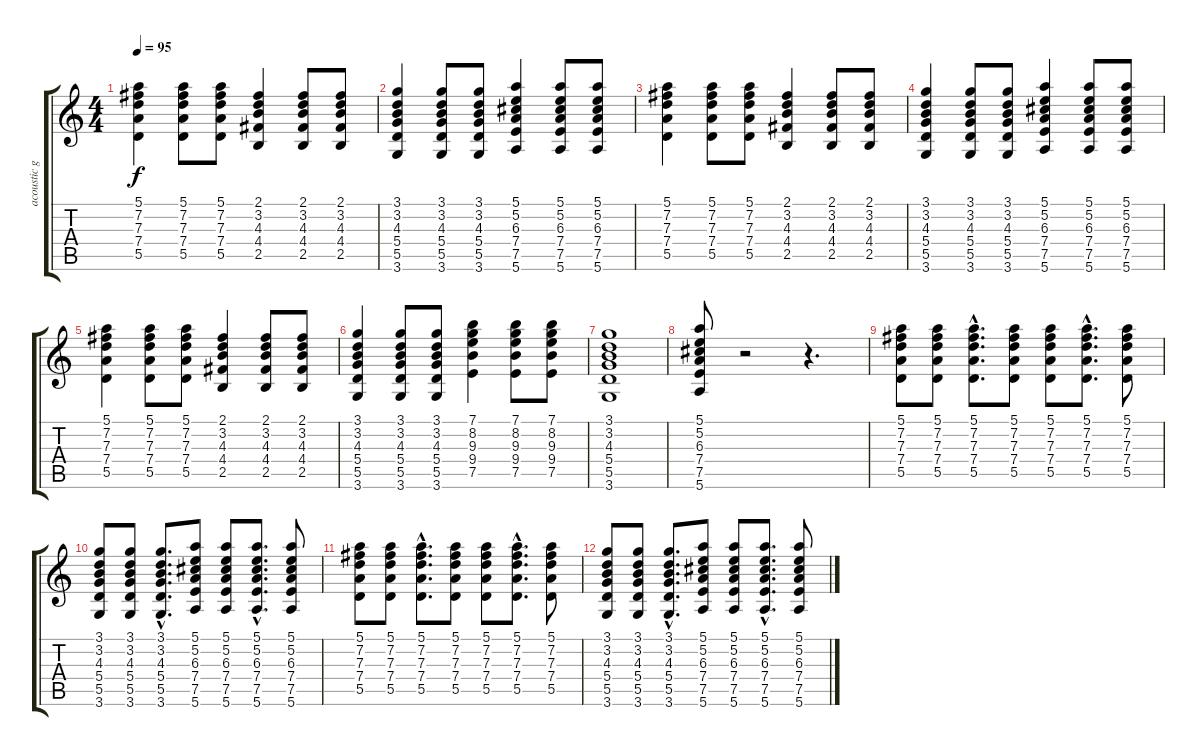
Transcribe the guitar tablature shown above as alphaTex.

\track ("acoustic guitar" "acoustic g") {instrument acousticguitarsteel}
\staff {score tabs}
\tuning (E4 B3 G3 D3 A2 E2) {hide}
\ts (4 4)
\tempo 95
\clef g2
\ks c
(5.1 7.2 7.3 7.4 5.5).4{dy f} (5.1 7.2 7.3 7.4 5.5).8 (5.1 7.2 7.3 7.4 5.5).8 (2.1 3.2 4.3 4.4 2.5).4 (2.1 3.2 4.3 4.4 2.5).8 (2.1 3.2 4.3 4.4 2.5).8 |
(3.1 3.2 4.3 5.4 5.5 3.6).4 (3.1 3.2 4.3 5.4 5.5 3.6).8 (3.1 3.2 4.3 5.4 5.5 3.6).8 (5.1 5.2 6.3 7.4 7.5 5.6).4 (5.1 5.2 6.3 7.4 7.5 5.6).8 (5.1 5.2 6.3 7.4 7.5 5.6).8 |
(5.1 7.2 7.3 7.4 5.5).4 (5.1 7.2 7.3 7.4 5.5).8 (5.1 7.2 7.3 7.4 5.5).8 (2.1 3.2 4.3 4.4 2.5).4 (2.1 3.2 4.3 4.4 2.5).8 (2.1 3.2 4.3 4.4 2.5).8 |
(3.1 3.2 4.3 5.4 5.5 3.6).4 (3.1 3.2 4.3 5.4 5.5 3.6).8 (3.1 3.2 4.3 5.4 5.5 3.6).8 (5.1 5.2 6.3 7.4 7.5 5.6).4 (5.1 5.2 6.3 7.4 7.5 5.6).8 (5.1 5.2 6.3 7.4 7.5 5.6).8 |
(5.1 7.2 7.3 7.4 5.5).4 (5.1 7.2 7.3 7.4 5.5).8 (5.1 7.2 7.3 7.4 5.5).8 (2.1 3.2 4.3 4.4 2.5).4 (2.1 3.2 4.3 4.4 2.5).8 (2.1 3.2 4.3 4.4 2.5).8 |
(3.1 3.2 4.3 5.4 5.5 3.6).4 (3.1 3.2 4.3 5.4 5.5 3.6).8 (3.1 3.2 4.3 5.4 5.5 3.6).8 (7.1 8.2 9.3 9.4 7.5).4 (7.1 8.2 9.3 9.4 7.5).8 (7.1 8.2 9.3 9.4 7.5).8 |
(3.1 3.2 4.3 5.4 5.5 3.6).1 |
(5.1 5.2 6.3 7.4 7.5 5.6).8 r.2 r.4{d} |
(5.1 7.2 7.3 7.4 5.5).8 (5.1 7.2 7.3 7.4 5.5).8 (5.1{hac} 7.2{hac} 7.3{hac} 7.4{hac} 5.5{hac}).8{d} (5.1 7.2 7.3 7.4 5.5).8 (5.1 7.2 7.3 7.4 5.5).8 (5.1{hac} 7.2{hac} 7.3{hac} 7.4{hac} 5.5{hac}).8{d} (5.1 7.2 7.3 7.4 5.5).8 |
(3.1 3.2 4.3 5.4 5.5 3.6).8 (3.1 3.2 4.3 5.4 5.5 3.6).8 (3.1{hac} 3.2{hac} 4.3{hac} 5.4{hac} 5.5{hac} 3.6{hac}).8{d} (5.1 5.2 6.3 7.4 7.5 5.6).8 (5.1 5.2 6.3 7.4 7.5 5.6).8 (5.1{hac} 5.2{hac} 6.3{hac} 7.4{hac} 7.5{hac} 5.6{hac}).8{d} (5.1 5.2 6.3 7.4 7.5 5.6).8 |
(5.1 7.2 7.3 7.4 5.5).8 (5.1 7.2 7.3 7.4 5.5).8 (5.1{hac} 7.2{hac} 7.3{hac} 7.4{hac} 5.5{hac}).8{d} (5.1 7.2 7.3 7.4 5.5).8 (5.1 7.2 7.3 7.4 5.5).8 (5.1{hac} 7.2{hac} 7.3{hac} 7.4{hac} 5.5{hac}).8{d} (5.1 7.2 7.3 7.4 5.5).8 |
(3.1 3.2 4.3 5.4 5.5 3.6).8 (3.1 3.2 4.3 5.4 5.5 3.6).8 (3.1{hac} 3.2{hac} 4.3{hac} 5.4{hac} 5.5{hac} 3.6{hac}).8{d} (5.1 5.2 6.3 7.4 7.5 5.6).8 (5.1 5.2 6.3 7.4 7.5 5.6).8 (5.1{hac} 5.2{hac} 6.3{hac} 7.4{hac} 7.5{hac} 5.6{hac}).8{d} (5.1 5.2 6.3 7.4 7.5 5.6).8
